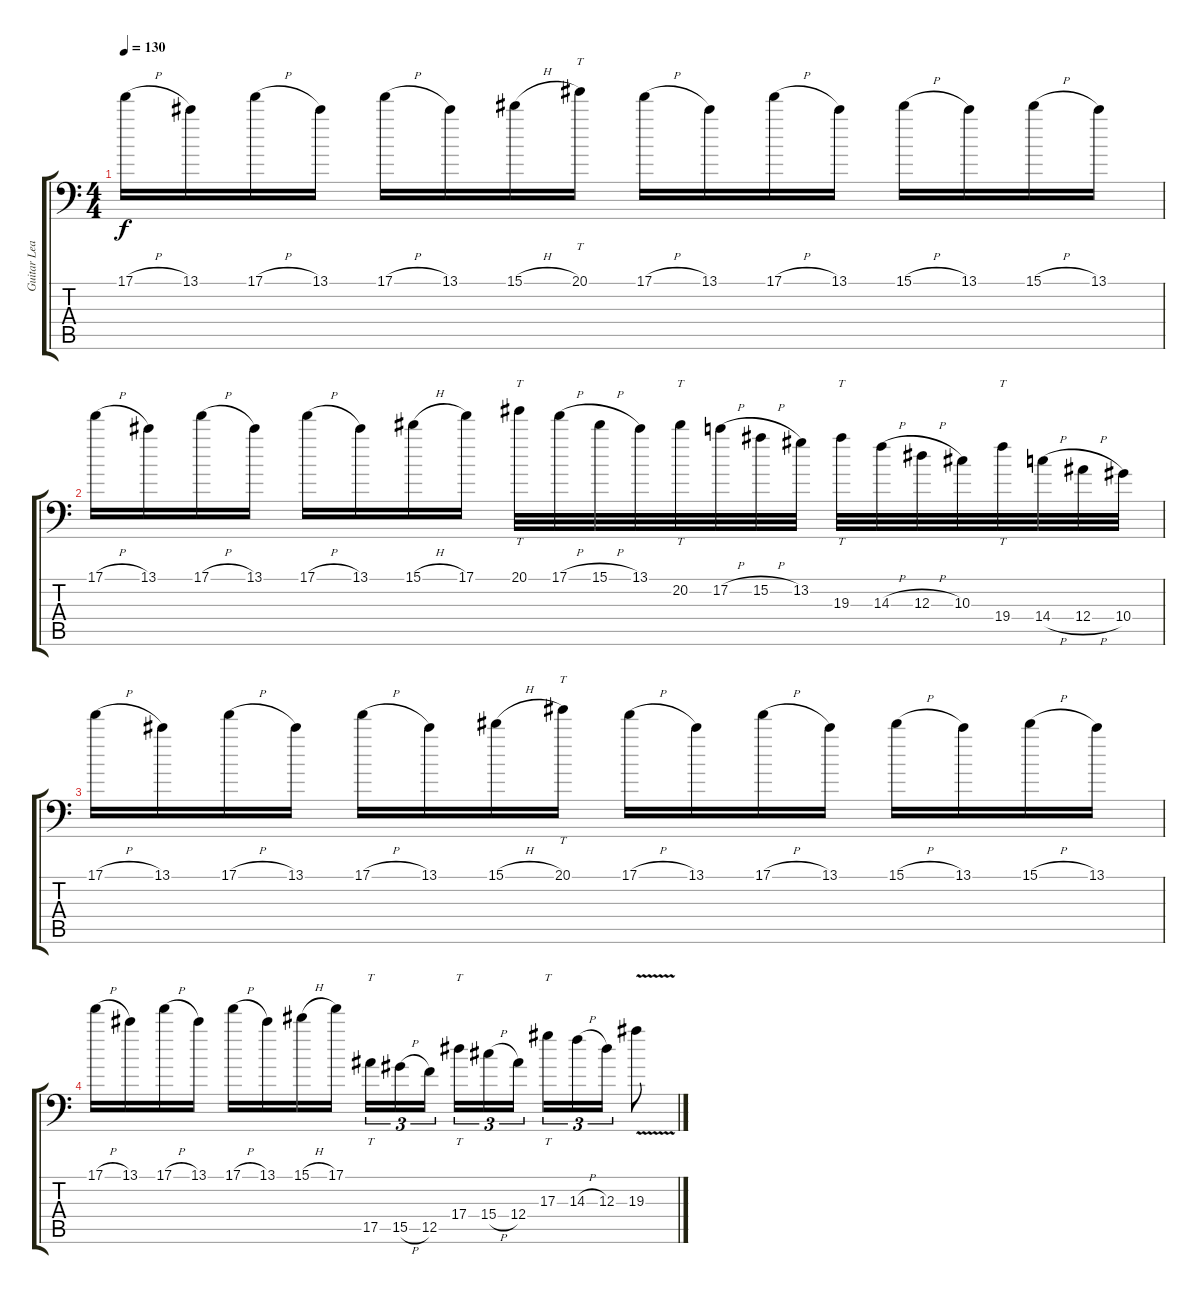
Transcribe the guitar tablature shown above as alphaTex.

\track ("Guitar Lead" "Guitar Lea") {instrument overdrivenguitar}
\staff {score tabs}
\tuning (C4 G3 Eb3 Bb2 F2 Bb1) {hide}
\ts (4 4)
\tempo 130
\clef f4
\ks c
17.1{h}.16{dy f} 13.1.16 17.1{h}.16 13.1.16 17.1{h}.16 13.1.16 15.1{h}.16 20.1.16{tt} 17.1{h}.16 13.1.16 17.1{h}.16 13.1.16 15.1{h}.16 13.1.16 15.1{h}.16 13.1.16 |
17.1{h}.16 13.1.16 17.1{h}.16 13.1.16 17.1{h}.16 13.1.16 15.1{h}.16 17.1.16 20.1.32{tt} 17.1{h}.32 15.1{h}.32 13.1.32 20.2.32{tt} 17.2{h}.32 15.2{h}.32 13.2.32 19.3.32{tt} 14.3{h}.32 12.3{h}.32 10.3.32 19.4.32{tt} 14.4{h}.32 12.4{h}.32 10.4.32 |
17.1{h}.16 13.1.16 17.1{h}.16 13.1.16 17.1{h}.16 13.1.16 15.1{h}.16 20.1.16{tt} 17.1{h}.16 13.1.16 17.1{h}.16 13.1.16 15.1{h}.16 13.1.16 15.1{h}.16 13.1.16 |
17.1{h}.16 13.1.16 17.1{h}.16 13.1.16 17.1{h}.16 13.1.16 15.1{h}.16 17.1.16 17.5.16{tt tu (3 2)} 15.5{h}.16{tu (3 2)} 12.5.16{tu (3 2) beam splitsecondary} 17.4.16{tt tu (3 2)} 15.4{h}.16{tu (3 2)} 12.4.16{tu (3 2)} 17.3.16{tt tu (3 2)} 14.3{h}.16{tu (3 2)} 12.3.16{tu (3 2)} 19.3{v}.8
